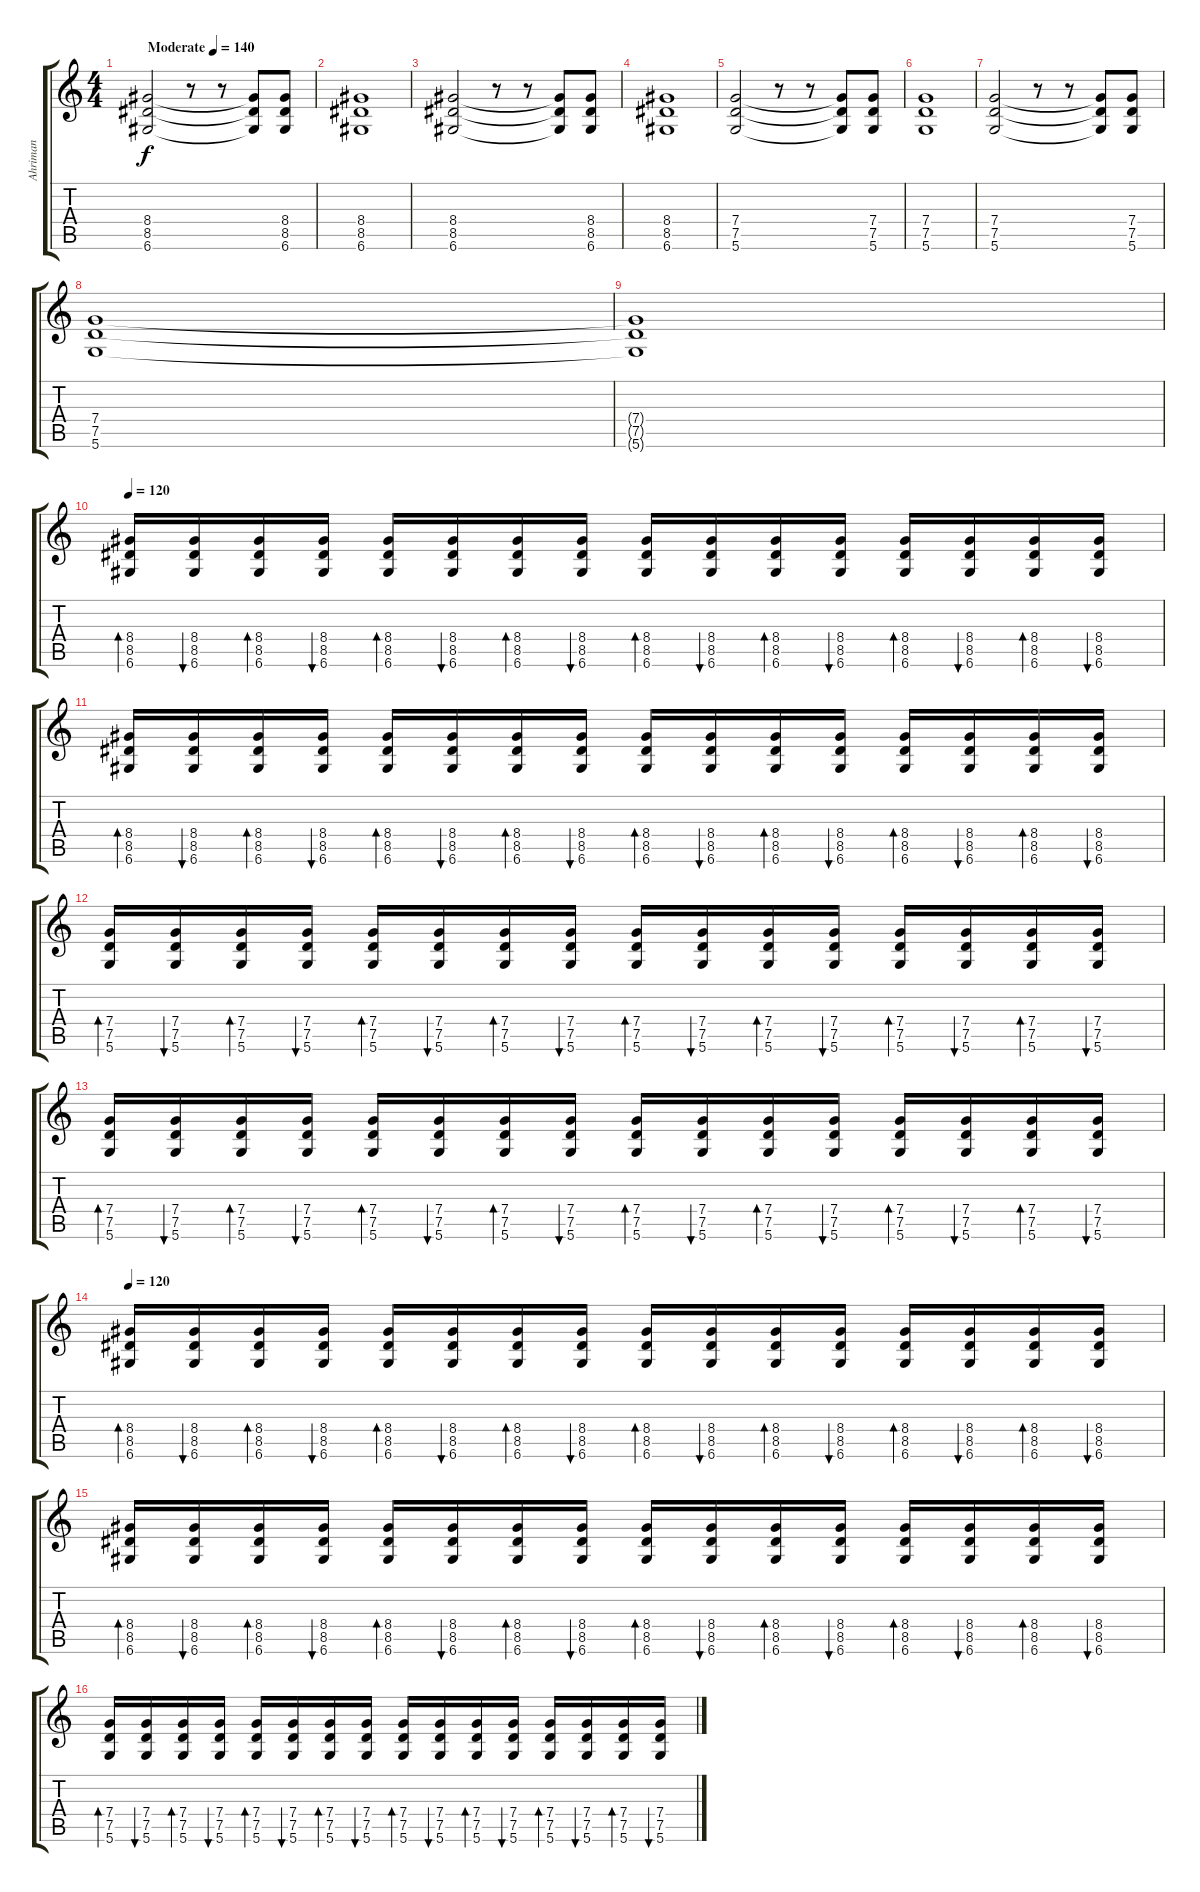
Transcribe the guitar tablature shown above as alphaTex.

\track ("Ahriman" "Ahriman") {instrument distortionguitar}
\staff {score tabs}
\tuning (D4 A3 F3 C3 G2 D2) {hide}
\ts (4 4)
\tempo (140 "Moderate")
\clef g2
\ks c
(8.4 8.5 6.6).2{dy f instrument distortionguitar} r.8 r.8 (8.4{t} 8.5{t} 6.6{t}).8 (8.4 8.5 6.6).8 |
(8.4 8.5 6.6).1 |
(8.4 8.5 6.6).2 r.8 r.8 (8.4{t} 8.5{t} 6.6{t}).8 (8.4 8.5 6.6).8 |
(8.4 8.5 6.6).1 |
(7.4 7.5 5.6).2 r.8 r.8 (7.4{t} 7.5{t} 5.6{t}).8 (7.4 7.5 5.6).8 |
(7.4 7.5 5.6).1 |
(7.4 7.5 5.6).2 r.8 r.8 (7.4{t} 7.5{t} 5.6{t}).8 (7.4 7.5 5.6).8 |
(7.4 7.5 5.6).1 |
(7.4{t} 7.5{t} 5.6{t}).1 |
\tempo 120
(8.4 8.5 6.6).16{bd 120} (8.4 8.5 6.6).16{bu 60} (8.4 8.5 6.6).16{bd 60} (8.4 8.5 6.6).16{bu 60} (8.4 8.5 6.6).16{bd 60} (8.4 8.5 6.6).16{bu 30} (8.4 8.5 6.6).16{bd 30} (8.4 8.5 6.6).16{bu 30} (8.4 8.5 6.6).16{bd 30} (8.4 8.5 6.6).16{bu 30} (8.4 8.5 6.6).16{bd 30} (8.4 8.5 6.6).16{bu 30} (8.4 8.5 6.6).16{bd 30} (8.4 8.5 6.6).16{bu 30} (8.4 8.5 6.6).16{bd 30} (8.4 8.5 6.6).16{bu 30} |
(8.4 8.5 6.6).16{bd 120} (8.4 8.5 6.6).16{bu 60} (8.4 8.5 6.6).16{bd 60} (8.4 8.5 6.6).16{bu 60} (8.4 8.5 6.6).16{bd 60} (8.4 8.5 6.6).16{bu 30} (8.4 8.5 6.6).16{bd 30} (8.4 8.5 6.6).16{bu 30} (8.4 8.5 6.6).16{bd 30} (8.4 8.5 6.6).16{bu 30} (8.4 8.5 6.6).16{bd 30} (8.4 8.5 6.6).16{bu 30} (8.4 8.5 6.6).16{bd 30} (8.4 8.5 6.6).16{bu 30} (8.4 8.5 6.6).16{bd 30} (8.4 8.5 6.6).16{bu 30} |
(7.4 7.5 5.6).16{bd 120} (7.4 7.5 5.6).16{bu 60} (7.4 7.5 5.6).16{bd 60} (7.4 7.5 5.6).16{bu 60} (7.4 7.5 5.6).16{bd 60} (7.4 7.5 5.6).16{bu 30} (7.4 7.5 5.6).16{bd 30} (7.4 7.5 5.6).16{bu 30} (7.4 7.5 5.6).16{bd 30} (7.4 7.5 5.6).16{bu 30} (7.4 7.5 5.6).16{bd 30} (7.4 7.5 5.6).16{bu 30} (7.4 7.5 5.6).16{bd 30} (7.4 7.5 5.6).16{bu 30} (7.4 7.5 5.6).16{bd 30} (7.4 7.5 5.6).16{bu 30} |
(7.4 7.5 5.6).16{bd 120} (7.4 7.5 5.6).16{bu 60} (7.4 7.5 5.6).16{bd 60} (7.4 7.5 5.6).16{bu 60} (7.4 7.5 5.6).16{bd 60} (7.4 7.5 5.6).16{bu 30} (7.4 7.5 5.6).16{bd 30} (7.4 7.5 5.6).16{bu 30} (7.4 7.5 5.6).16{bd 30} (7.4 7.5 5.6).16{bu 30} (7.4 7.5 5.6).16{bd 30} (7.4 7.5 5.6).16{bu 30} (7.4 7.5 5.6).16{bd 30} (7.4 7.5 5.6).16{bu 30} (7.4 7.5 5.6).16{bd 30} (7.4 7.5 5.6).16{bu 30} |
\tempo 120
(8.4 8.5 6.6).16{bd 120} (8.4 8.5 6.6).16{bu 60} (8.4 8.5 6.6).16{bd 60} (8.4 8.5 6.6).16{bu 60} (8.4 8.5 6.6).16{bd 60} (8.4 8.5 6.6).16{bu 30} (8.4 8.5 6.6).16{bd 30} (8.4 8.5 6.6).16{bu 30} (8.4 8.5 6.6).16{bd 30} (8.4 8.5 6.6).16{bu 30} (8.4 8.5 6.6).16{bd 30} (8.4 8.5 6.6).16{bu 30} (8.4 8.5 6.6).16{bd 30} (8.4 8.5 6.6).16{bu 30} (8.4 8.5 6.6).16{bd 30} (8.4 8.5 6.6).16{bu 30} |
(8.4 8.5 6.6).16{bd 120} (8.4 8.5 6.6).16{bu 60} (8.4 8.5 6.6).16{bd 60} (8.4 8.5 6.6).16{bu 60} (8.4 8.5 6.6).16{bd 60} (8.4 8.5 6.6).16{bu 30} (8.4 8.5 6.6).16{bd 30} (8.4 8.5 6.6).16{bu 30} (8.4 8.5 6.6).16{bd 30} (8.4 8.5 6.6).16{bu 30} (8.4 8.5 6.6).16{bd 30} (8.4 8.5 6.6).16{bu 30} (8.4 8.5 6.6).16{bd 30} (8.4 8.5 6.6).16{bu 30} (8.4 8.5 6.6).16{bd 30} (8.4 8.5 6.6).16{bu 30} |
(7.4 7.5 5.6).16{bd 120} (7.4 7.5 5.6).16{bu 60} (7.4 7.5 5.6).16{bd 60} (7.4 7.5 5.6).16{bu 60} (7.4 7.5 5.6).16{bd 60} (7.4 7.5 5.6).16{bu 30} (7.4 7.5 5.6).16{bd 30} (7.4 7.5 5.6).16{bu 30} (7.4 7.5 5.6).16{bd 30} (7.4 7.5 5.6).16{bu 30} (7.4 7.5 5.6).16{bd 30} (7.4 7.5 5.6).16{bu 30} (7.4 7.5 5.6).16{bd 30} (7.4 7.5 5.6).16{bu 30} (7.4 7.5 5.6).16{bd 30} (7.4 7.5 5.6).16{bu 30}
